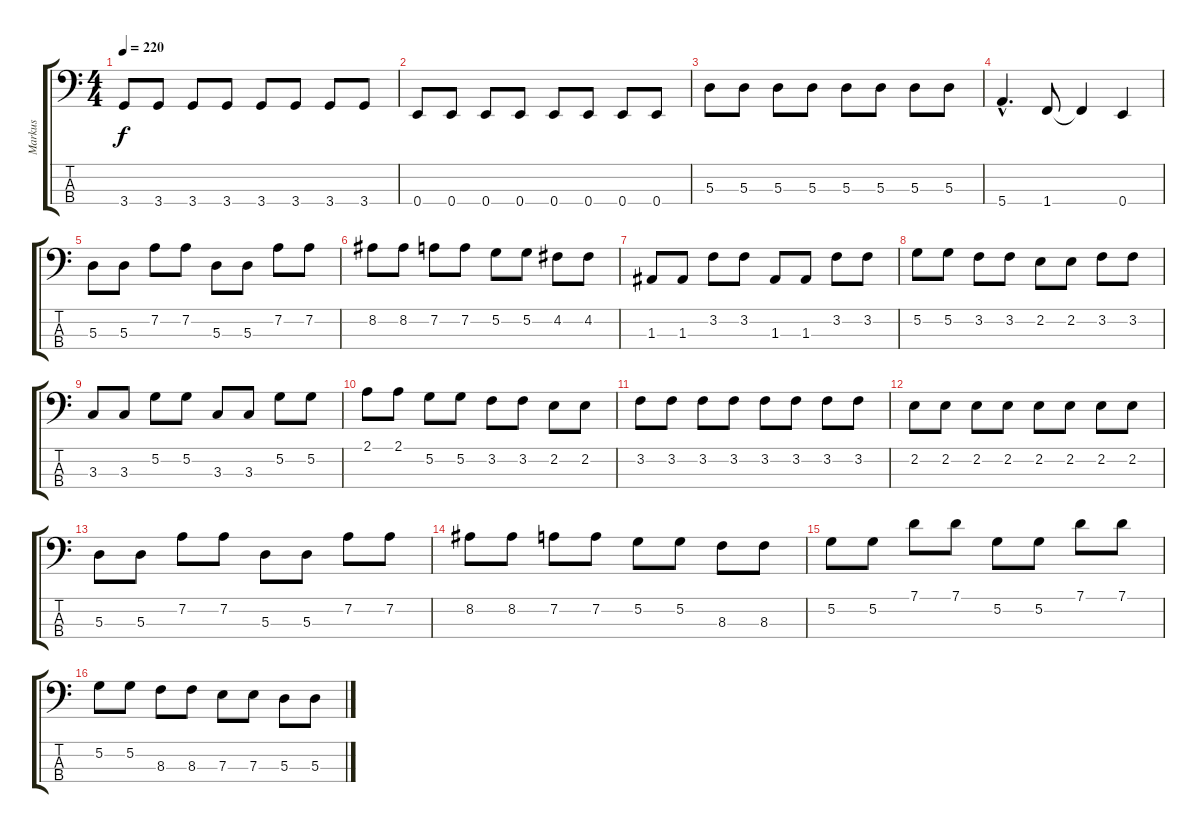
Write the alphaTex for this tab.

\track ("Markus" "Markus") {instrument electricbassfinger}
\staff {score tabs}
\tuning (G2 D2 A1 E1) {hide}
\ts (4 4)
\tempo 220
\clef f4
\ks c
3.4.8{dy f} 3.4.8 3.4.8 3.4.8 3.4.8 3.4.8 3.4.8 3.4.8 |
0.4.8 0.4.8 0.4.8 0.4.8 0.4.8 0.4.8 0.4.8 0.4.8 |
5.3.8 5.3.8 5.3.8 5.3.8 5.3.8 5.3.8 5.3.8 5.3.8 |
5.4{hac}.4{d} 1.4.8 1.4{t}.4 0.4.4 |
5.3.8 5.3.8 7.2.8 7.2.8 5.3.8 5.3.8 7.2.8 7.2.8 |
8.2.8 8.2.8 7.2.8 7.2.8 5.2.8 5.2.8 4.2.8 4.2.8 |
1.3.8 1.3.8 3.2.8 3.2.8 1.3.8 1.3.8 3.2.8 3.2.8 |
5.2.8 5.2.8 3.2.8 3.2.8 2.2.8 2.2.8 3.2.8 3.2.8 |
3.3.8 3.3.8 5.2.8 5.2.8 3.3.8 3.3.8 5.2.8 5.2.8 |
2.1.8 2.1.8 5.2.8 5.2.8 3.2.8 3.2.8 2.2.8 2.2.8 |
3.2.8 3.2.8 3.2.8 3.2.8 3.2.8 3.2.8 3.2.8 3.2.8 |
2.2.8 2.2.8 2.2.8 2.2.8 2.2.8 2.2.8 2.2.8 2.2.8 |
5.3.8 5.3.8 7.2.8 7.2.8 5.3.8 5.3.8 7.2.8 7.2.8 |
8.2.8 8.2.8 7.2.8 7.2.8 5.2.8 5.2.8 8.3.8 8.3.8 |
5.2.8 5.2.8 7.1.8 7.1.8 5.2.8 5.2.8 7.1.8 7.1.8 |
5.2.8 5.2.8 8.3.8 8.3.8 7.3.8 7.3.8 5.3.8 5.3.8
